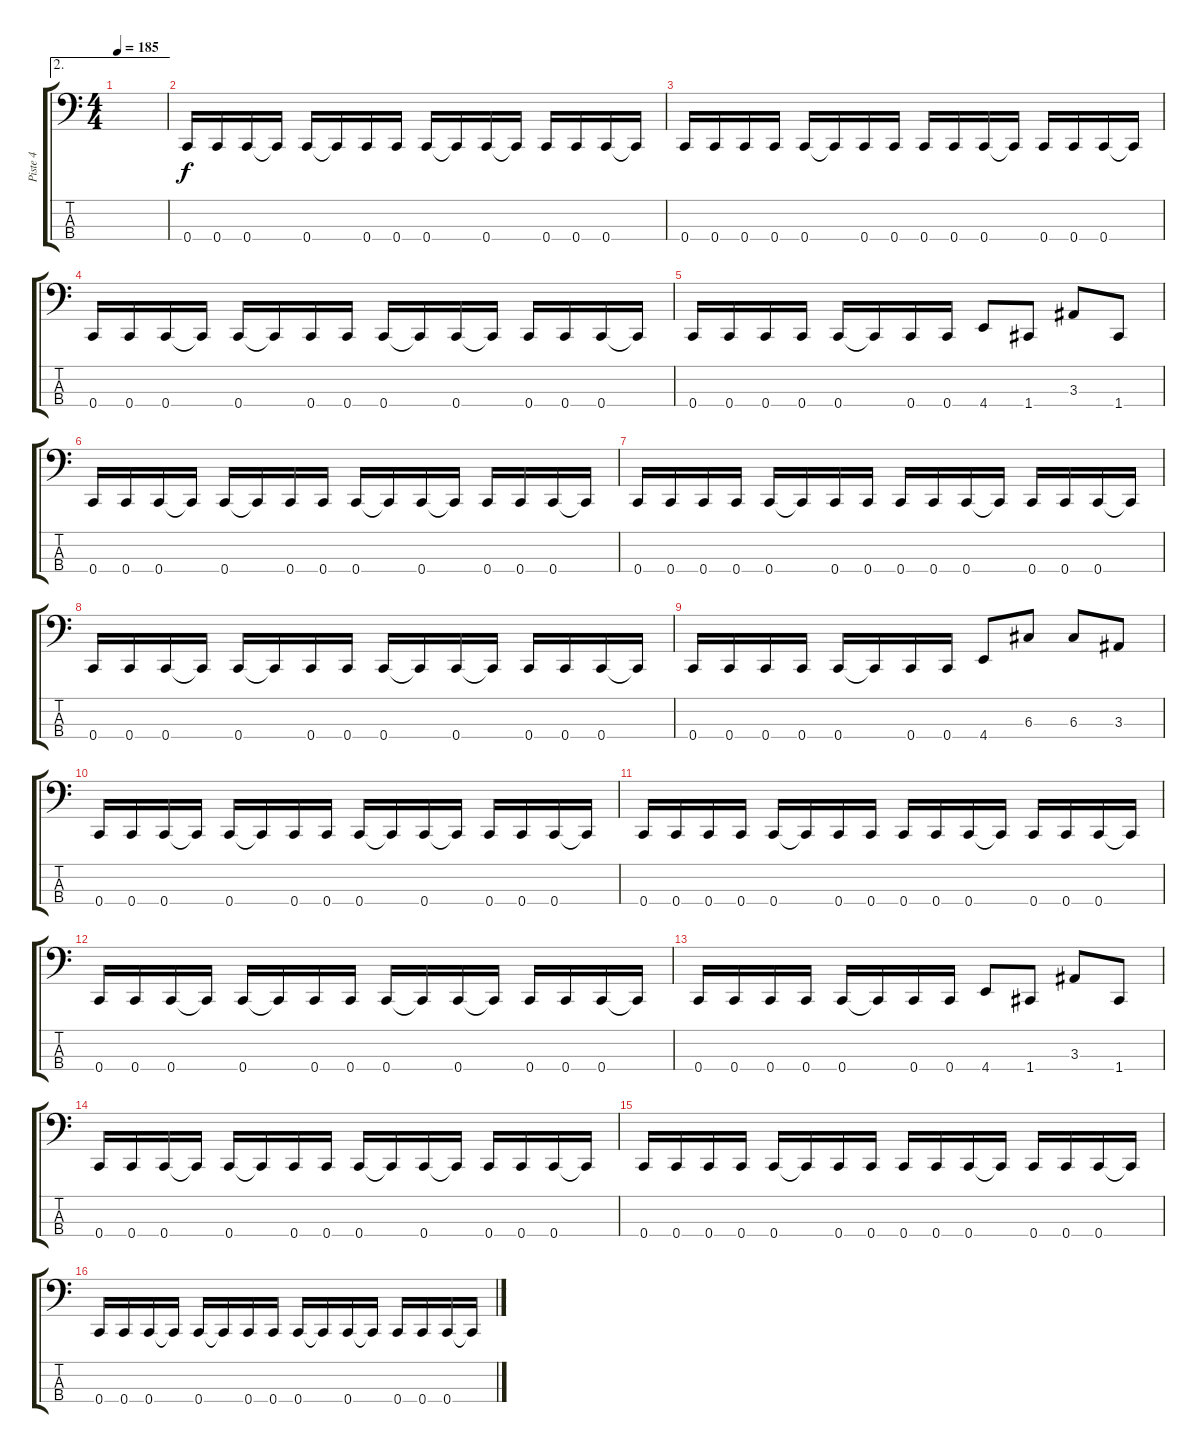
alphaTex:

\track ("Piste 4" "Piste 4") {instrument electricbassfinger}
\staff {score tabs}
\tuning (F2 C2 G1 C1) {hide}
\ae 2
\ts (4 4)
\tempo 185
\clef f4
\ks c
|
0.4.16 0.4.16 0.4.16 0.4{t}.16 0.4.16 0.4{t}.16 0.4.16 0.4.16 0.4.16 0.4{t}.16 0.4.16 0.4{t}.16 0.4.16 0.4.16 0.4.16 0.4{t}.16 |
0.4.16 0.4.16 0.4.16 0.4.16 0.4.16 0.4{t}.16 0.4.16 0.4.16 0.4.16 0.4.16 0.4.16 0.4{t}.16 0.4.16 0.4.16 0.4.16 0.4{t}.16 |
0.4.16 0.4.16 0.4.16 0.4{t}.16 0.4.16 0.4{t}.16 0.4.16 0.4.16 0.4.16 0.4{t}.16 0.4.16 0.4{t}.16 0.4.16 0.4.16 0.4.16 0.4{t}.16 |
0.4.16 0.4.16 0.4.16 0.4.16 0.4.16 0.4{t}.16 0.4.16 0.4.16 4.4.8 1.4.8 3.3.8 1.4.8 |
0.4.16 0.4.16 0.4.16 0.4{t}.16 0.4.16 0.4{t}.16 0.4.16 0.4.16 0.4.16 0.4{t}.16 0.4.16 0.4{t}.16 0.4.16 0.4.16 0.4.16 0.4{t}.16 |
0.4.16 0.4.16 0.4.16 0.4.16 0.4.16 0.4{t}.16 0.4.16 0.4.16 0.4.16 0.4.16 0.4.16 0.4{t}.16 0.4.16 0.4.16 0.4.16 0.4{t}.16 |
0.4.16 0.4.16 0.4.16 0.4{t}.16 0.4.16 0.4{t}.16 0.4.16 0.4.16 0.4.16 0.4{t}.16 0.4.16 0.4{t}.16 0.4.16 0.4.16 0.4.16 0.4{t}.16 |
0.4.16 0.4.16 0.4.16 0.4.16 0.4.16 0.4{t}.16 0.4.16 0.4.16 4.4.8 6.3.8 6.3.8 3.3.8 |
0.4.16 0.4.16 0.4.16 0.4{t}.16 0.4.16 0.4{t}.16 0.4.16 0.4.16 0.4.16 0.4{t}.16 0.4.16 0.4{t}.16 0.4.16 0.4.16 0.4.16 0.4{t}.16 |
0.4.16 0.4.16 0.4.16 0.4.16 0.4.16 0.4{t}.16 0.4.16 0.4.16 0.4.16 0.4.16 0.4.16 0.4{t}.16 0.4.16 0.4.16 0.4.16 0.4{t}.16 |
0.4.16 0.4.16 0.4.16 0.4{t}.16 0.4.16 0.4{t}.16 0.4.16 0.4.16 0.4.16 0.4{t}.16 0.4.16 0.4{t}.16 0.4.16 0.4.16 0.4.16 0.4{t}.16 |
0.4.16 0.4.16 0.4.16 0.4.16 0.4.16 0.4{t}.16 0.4.16 0.4.16 4.4.8 1.4.8 3.3.8 1.4.8 |
0.4.16 0.4.16 0.4.16 0.4{t}.16 0.4.16 0.4{t}.16 0.4.16 0.4.16 0.4.16 0.4{t}.16 0.4.16 0.4{t}.16 0.4.16 0.4.16 0.4.16 0.4{t}.16 |
0.4.16 0.4.16 0.4.16 0.4.16 0.4.16 0.4{t}.16 0.4.16 0.4.16 0.4.16 0.4.16 0.4.16 0.4{t}.16 0.4.16 0.4.16 0.4.16 0.4{t}.16 |
0.4.16 0.4.16 0.4.16 0.4{t}.16 0.4.16 0.4{t}.16 0.4.16 0.4.16 0.4.16 0.4{t}.16 0.4.16 0.4{t}.16 0.4.16 0.4.16 0.4.16 0.4{t}.16
